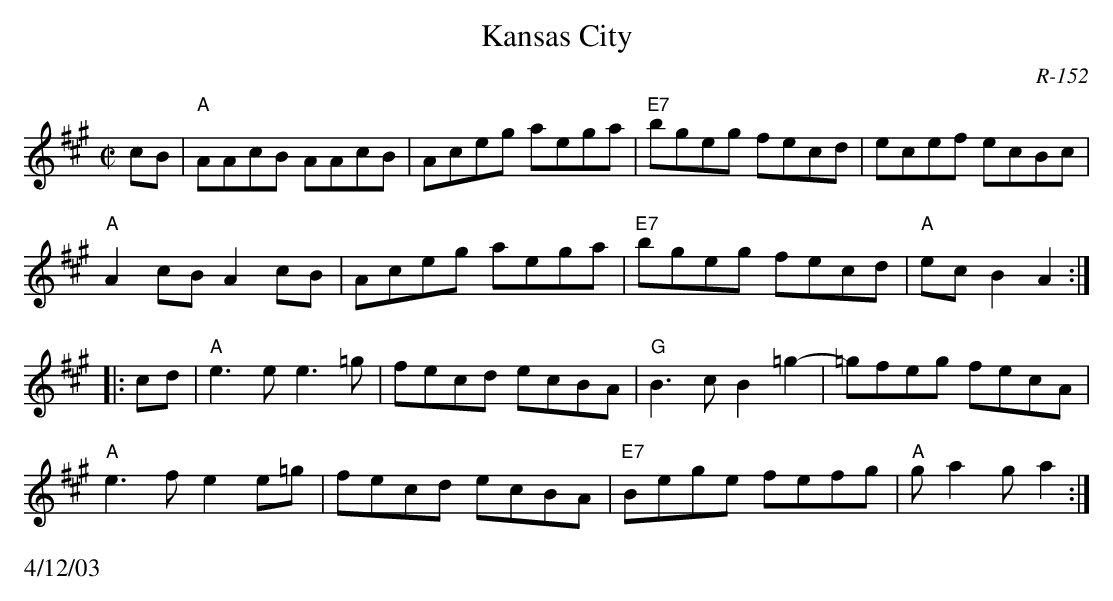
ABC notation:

X:1
T: Kansas City
C:R-152
M:C|
L:1/8
K:A
cB|"A"AAcB AAcB | Aceg aega | "E7"bgeg fecd | ecef ecBc|
"A"A2cB A2cB | Aceg aega |"E7"bgeg fecd |"A"ecB2 A2 :|
|: cd| \
"A"e3e e3=g | fecd ecBA | "G"B3c B2=g2- | =gfeg fecA |
"A"e3f e2e=g | fecd ecBA | "E7"Bege fefg | "A"ga2g a2 :|
